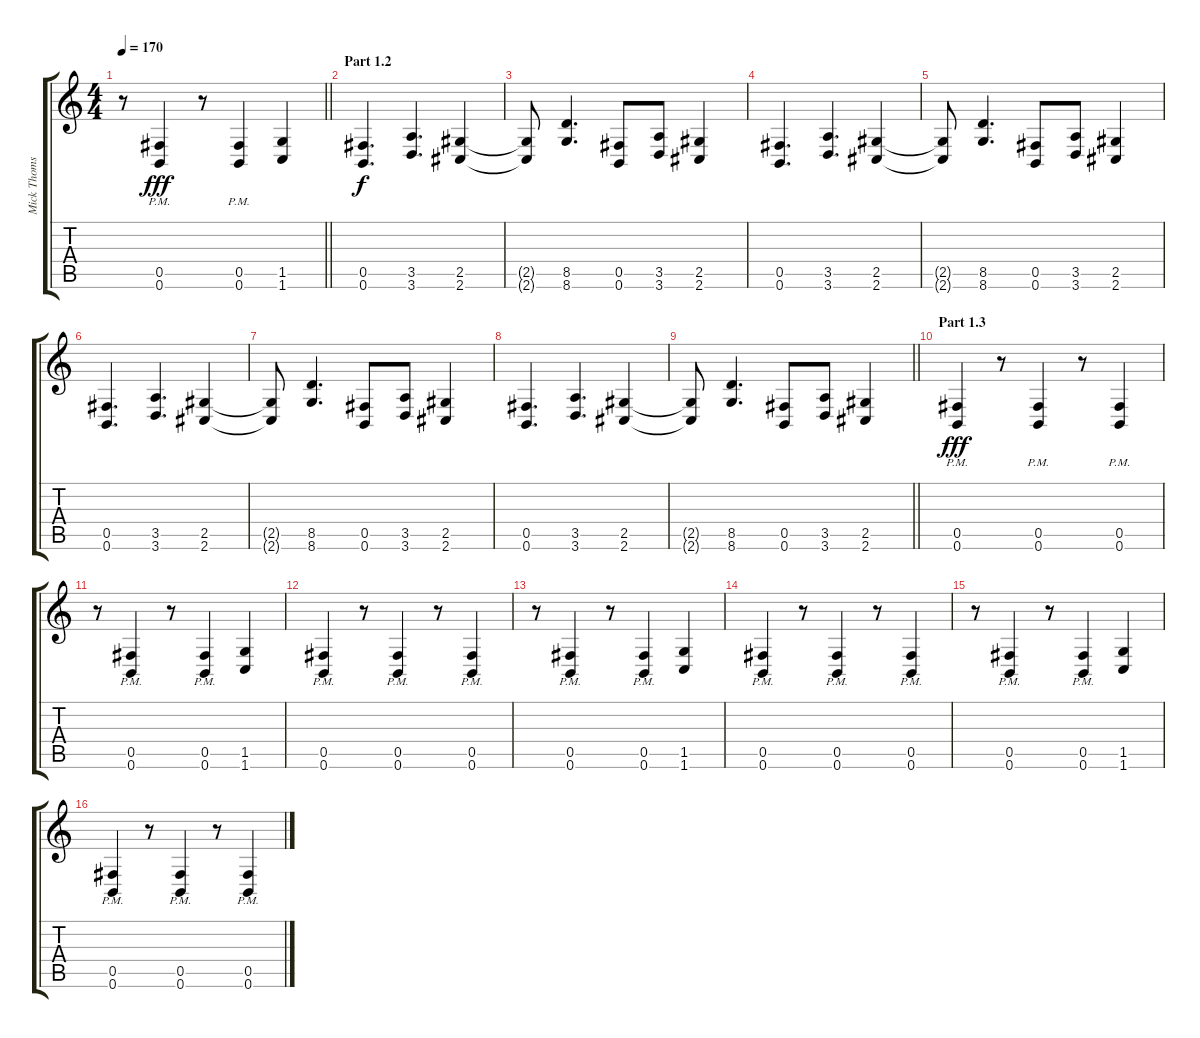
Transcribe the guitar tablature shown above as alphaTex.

\track ("Mick Thomson" "Mick Thoms") {instrument distortionguitar}
\staff {score tabs}
\tuning (Db4 Ab3 E3 B2 Gb2 B1) {hide}
\ts (4 4)
\tempo 170
\clef g2
\barLineRight lightlight
\ks c
r.8{dy fff} (0.5{pm} 0.6{pm}).4 r.8 (0.5{pm} 0.6{pm}).4 (1.5 1.6).4 |
\section ("" "Part 1.2")
(0.5 0.6).4{d dy f} (3.5 3.6).4{d} (2.5 2.6).4 |
(2.5{t} 2.6{t}).8 (8.5 8.6).4{d} (0.5 0.6).8 (3.5 3.6).8 (2.5 2.6).4 |
(0.5 0.6).4{d} (3.5 3.6).4{d} (2.5 2.6).4 |
(2.5{t} 2.6{t}).8 (8.5 8.6).4{d} (0.5 0.6).8 (3.5 3.6).8 (2.5 2.6).4 |
(0.5 0.6).4{d} (3.5 3.6).4{d} (2.5 2.6).4 |
(2.5{t} 2.6{t}).8 (8.5 8.6).4{d} (0.5 0.6).8 (3.5 3.6).8 (2.5 2.6).4 |
(0.5 0.6).4{d} (3.5 3.6).4{d} (2.5 2.6).4 |
\barLineRight lightlight
(2.5{t} 2.6{t}).8 (8.5 8.6).4{d} (0.5 0.6).8 (3.5 3.6).8 (2.5 2.6).4 |
\section ("" "Part 1.3")
(0.5{pm} 0.6{pm}).4{dy fff} r.8 (0.5{pm} 0.6{pm}).4 r.8 (0.5{pm} 0.6{pm}).4 |
r.8 (0.5{pm} 0.6{pm}).4 r.8 (0.5{pm} 0.6{pm}).4 (1.5 1.6).4 |
(0.5{pm} 0.6{pm}).4 r.8 (0.5{pm} 0.6{pm}).4 r.8 (0.5{pm} 0.6{pm}).4 |
r.8 (0.5{pm} 0.6{pm}).4 r.8 (0.5{pm} 0.6{pm}).4 (1.5 1.6).4 |
(0.5{pm} 0.6{pm}).4 r.8 (0.5{pm} 0.6{pm}).4 r.8 (0.5{pm} 0.6{pm}).4 |
r.8 (0.5{pm} 0.6{pm}).4 r.8 (0.5{pm} 0.6{pm}).4 (1.5 1.6).4 |
(0.5{pm} 0.6{pm}).4 r.8 (0.5{pm} 0.6{pm}).4 r.8 (0.5{pm} 0.6{pm}).4
